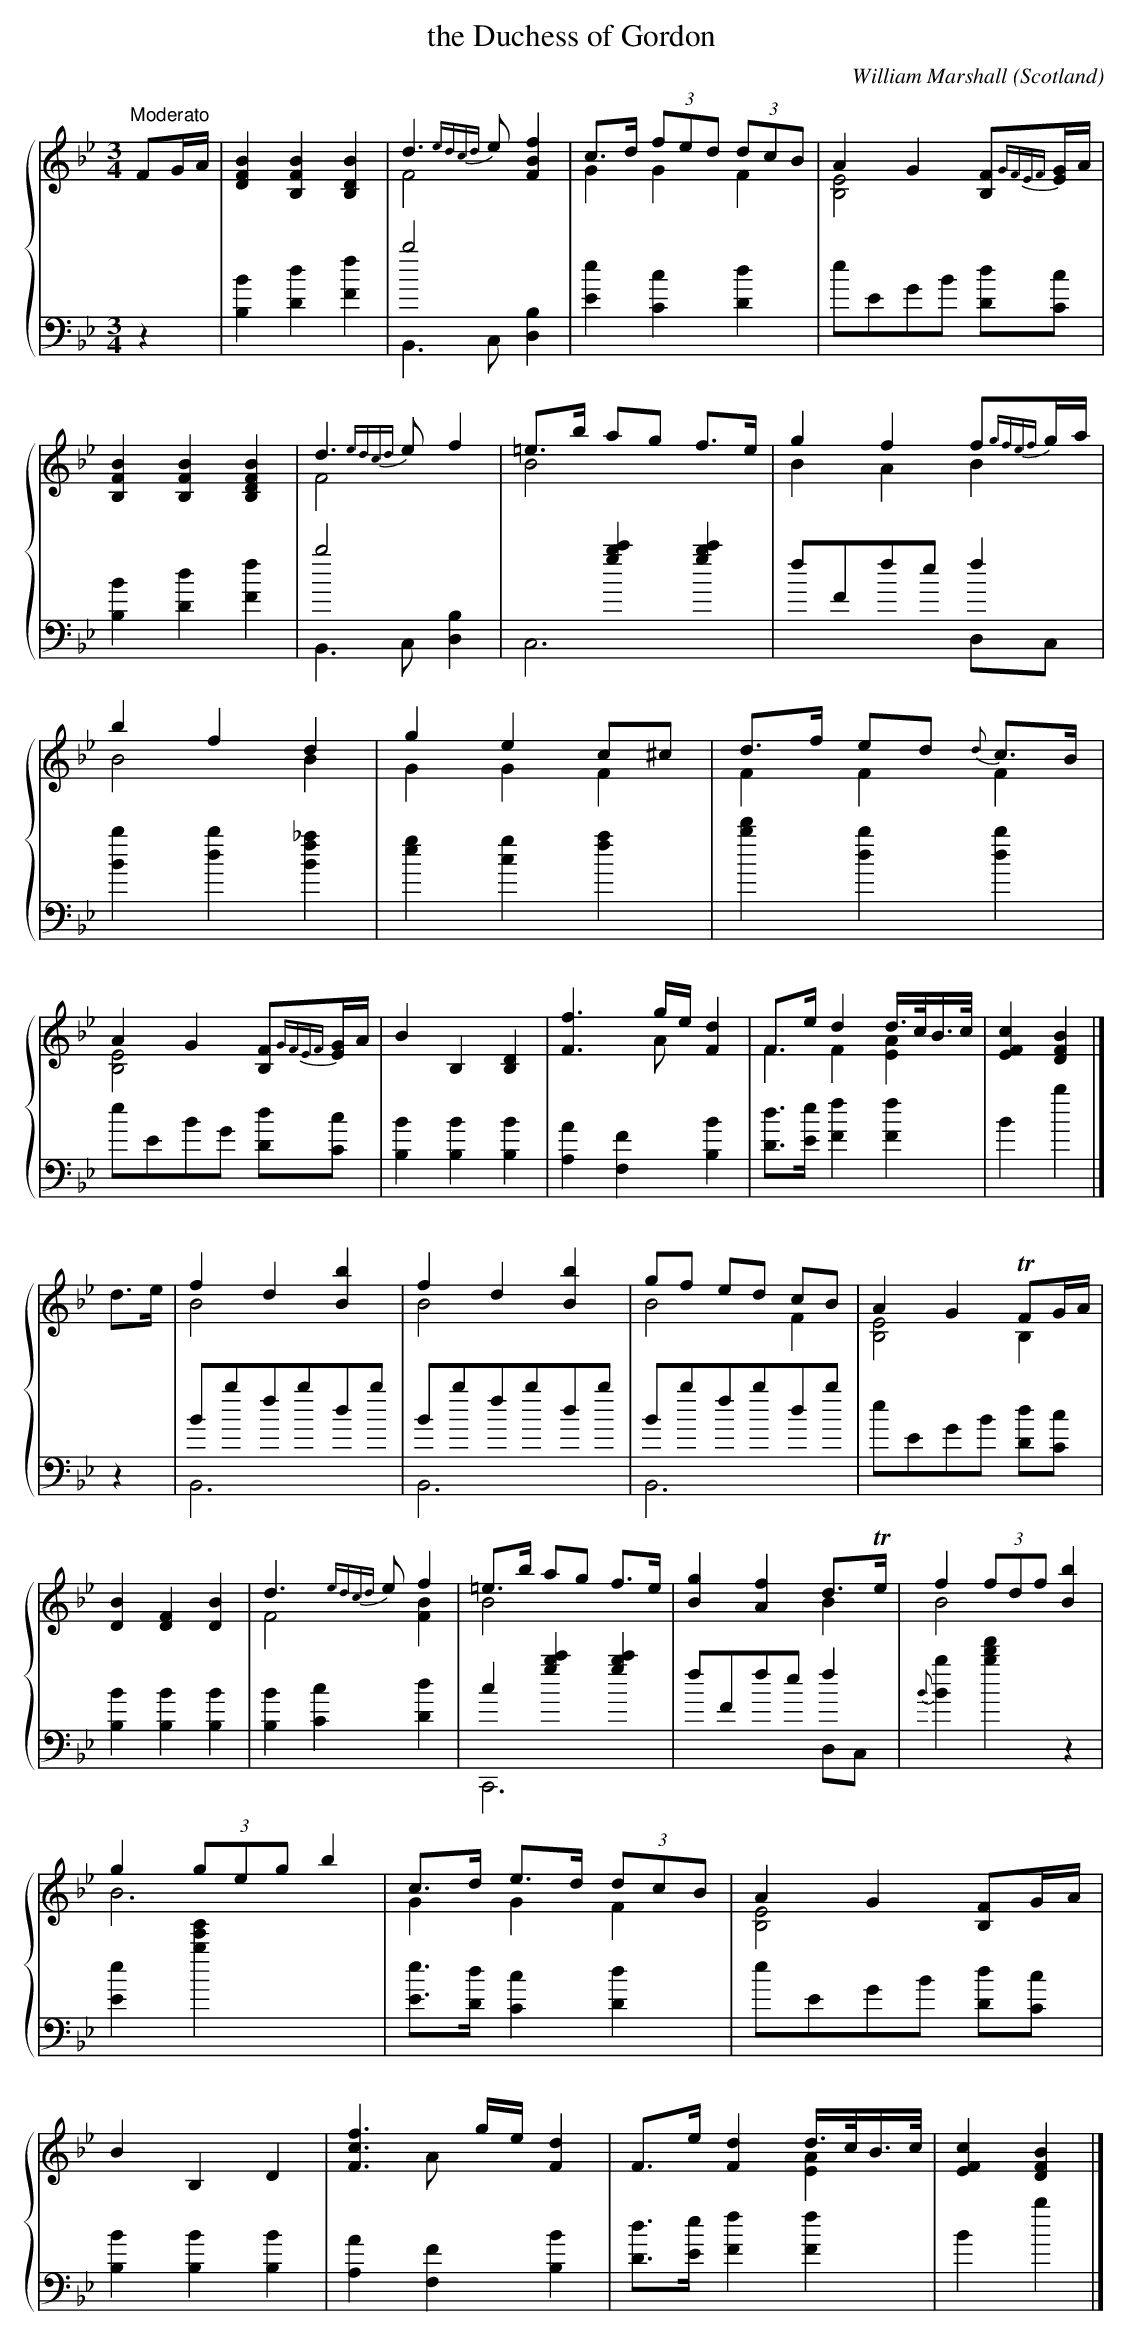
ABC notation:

X:1
T:the Duchess of Gordon
C:William Marshall
L:1/8
M:3/4
O:Scotland
K:Bb
%%staves {1 2}
V:1
"^Moderato" FG/A/ | \
[DFB]2 [B,FB]2 [B,DB]2 | d3 {edcd}e [FBf]2 & F4x2 | \
c>d (3fed (3dcB & G2G2F2 | A2 G2 [B,F]{GFEF}[EG]/A/ & [B,E]4 x2 | \
[B,FB]2 [B,FB]2 [B,DFB]2 | d3 {edcd}e f2 & F4x2 | \
=e>b ag f>e &B4x2 | g2 f2 f{gfef}g/a/ & B2A2B2 | \
b2 f2 d2 & B4B2 | g2 e2 c^c &G2G2F2 | \
d>f ed {d}c>B & F2F2F2 | A2 G2 [B,F]{GFEF}[EG]/A/ & [B,E]4x2 | \
B2 B,2 [B,D]2 | [Ff]3g/e/ [Fd]2 & x3Ax2 | \
F>e d2 d3//c//B3//c// & F2F2[EA]2 | [c2F2E2] [DFB]2 |]
d>e | \
f2 d2 [Bb]2 & B4x2 | f2 d2 [Bb]2 & B4x2 | gf ed cB & B4F2 | A2 G2 !trill!FG/A/ & [B,E]4B,2 | \
[DB]2 [DF]2 [DB]2  | d3 {edcd}e f2 & F4[FB]2 | =e>b ag f>e &B4 x2 | [Bg]2 [Af]2 d>!trill!e &x4B2 | \
f2 (3fdf [Bb]2 & B4x2 | g2 (3geg b2 & B6| c>d e>d (3dcB &G2G2F2 | A2 G2 [B,F]G/A/ & [B,E]4 | \
B2 B,2 D2 | [Fcf]3 g/e/ [Fd]2 & x2Ax3 | F>e [Fd]2 d3//c//B3//c// &x4[EA]2 | [EFc]2 [DFB]2 |]
V:2 clef=bass
z2 | \
[B,B]2 [Dd]2 [Ff]2 | b4 x2 & B,,3C, [D,B,]2 | [Ee]2 [Cc]2 [Dd]2 | eEGB [Dd][Cc] | \
[B,B]2 [Dd]2 [Ff]2 | b4 x2 & B,,3C, [D,B,]2 | x2[gbc']2 [gbc']2 & C,6 | fFfe f2 & x4D,C, | \
[Bb]2 [db]2 [Bf_a]2 |[eg]2 [cg]2 [fa]2 | [bd']2 [db]2 [db]2 | eEBG [Dd][Cc] | \
[B,B]2 [B,B]2 [B,B]2 | [A,A]2 [F,F]2 [B,B]2 | [Dd]>[Ee] [Ff]2[Ff]2 | B2b2 |] \
z2 | \
Bbfbdb & B,,6 | Bbfbdb & B,,6 | Bbfbdb & B,,6 | eEGB [Dd][Cc] | \
[B,B]2 [B,B]2 [B,B]2 | [B,B]2 [Cc]2 [Dd]2 | c2 [gbc']2 [gbc']2 & C,,6 | fFfe f2 & x4D,C, | \
{B}[Bb]2 [bd'f']2 z2 | [Ee]2 [be'g']2 x2 | [Ee]>[Dd] [Cc]2 [Dd]2 | eEGB [Dd][Cc] | \
[B,B]2 [B,B]2 [B,B]2 | [A,A]2 [F,F]2 [B,B]2 | [Dd]>[Ee] [Ff]2 [Ff]2 | B2 b2 |]
